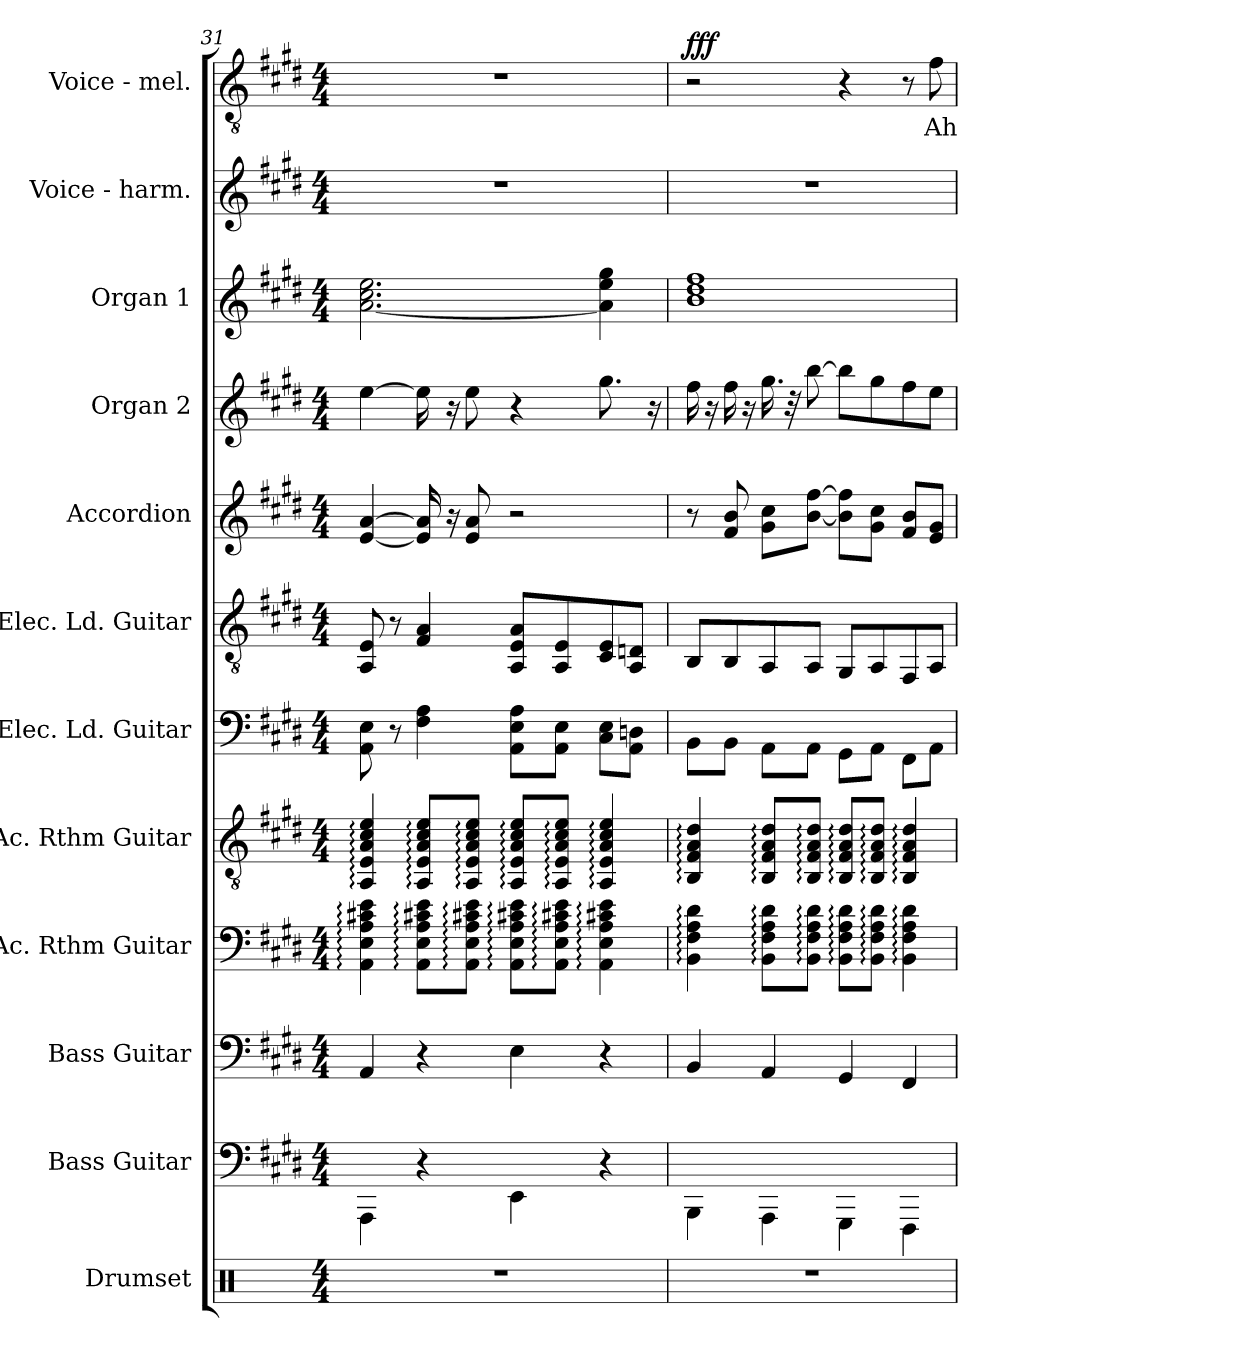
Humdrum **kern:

**kern	**kern	**kern	**kern	**kern	**kern	**kern	**kern	**kern	**kern	**kern	**kern	**text	**dynam
*part12	*part11	*part10	*part9	*part8	*part7	*part6	*part5	*part4	*part3	*part2	*part1	*part1	*part1
*staff12	*staff11	*staff10	*staff9	*staff8	*staff7	*staff6	*staff5	*staff4	*staff3	*staff2	*staff1	*staff1	*staff1
*I"Drumset	*I"Bass Guitar	*I"Bass Guitar	*I"Ac. Rthm Guitar	*I"Ac. Rthm Guitar	*I"Elec. Ld. Guitar	*I"Elec. Ld. Guitar	*I"Accordion	*I"Organ 2	*I"Organ 1	*I"Voice - harm.	*I"Voice - mel.	*	*
*I'Drums	*I'Bass	*I'Bass	*I'R. Guit.	*I'R. Guit.	*I'Ld. Guit.	*I'Ld. Guit.	*I'Acc.	*I'Org. 2	*I'Org. 1	*I'Harm.	*I'Mel.	*	*
!!LO:PB:g=z
*clefX	*	*clefF4	*	*clefGv2	*	*clefGv2	*clefG2	*clefG2	*clefG2	*clefG2	*clefGv2	*	*
*	*ITrd7c12	*ITrd7c12	*	*	*	*	*	*	*	*	*	*	*
*k[]	*k[f#c#g#d#]	*k[f#c#g#d#]	*k[f#c#g#d#]	*k[f#c#g#d#]	*k[f#c#g#d#]	*k[f#c#g#d#]	*k[f#c#g#d#]	*k[f#c#g#d#]	*k[f#c#g#d#]	*k[f#c#g#d#]	*k[f#c#g#d#]	*	*
*M4/4	*M4/4	*M4/4	*M4/4	*M4/4	*M4/4	*M4/4	*M4/4	*M4/4	*M4/4	*M4/4	*M4/4	*	*
=31	=31	=31	=31	=31	=31	=31	=31	=31	=31	=31	=31	=31	=31
1r	4AAAA\	4AAA/	4AA\: 4E\: 4A\: 4c#X\: 4e\:	4AA/: 4E/: 4A/: 4c#/: 4e/:	8AA\ 8E\	8AA/ 8E/	[4e/ [4a/	[4ee\	[2.a\ 2.cc#\ 2.ee\	1r	1r	.	.
.	.	.	.	.	8r	8r	.	.	.	.	.	.	.
.	4r	4r	8AA:\ 8E:\ 8A:\ 8c#X:\ 8e:\L	8AA/: 8E/: 8A/: 8c#/: 8e/:L	4F#\ 4A\	4F#/ 4A/	16e/] 16a/]	16ee\]	.	.	.	.	.
.	.	.	.	.	.	.	16r	16r	.	.	.	.	.
.	.	.	8AA:\ 8E:\ 8A:\ 8c#X:\ 8e:\J	8AA/: 8E/: 8A/: 8c#/: 8e/:J	.	.	8e/ 8a/	8ee\	.	.	.	.	.
.	4EEE\	4EE\	8AA:\ 8E:\ 8A:\ 8c#X:\ 8e:\L	8AA/: 8E/: 8A/: 8c#/: 8e/:L	8AA\ 8E\ 8A\L	8AA/ 8E/ 8A/L	2r	4r	.	.	.	.	.
.	.	.	8AA:\ 8E:\ 8A:\ 8c#X:\ 8e:\J	8AA/: 8E/: 8A/: 8c#/: 8e/:J	8AA\ 8E\J	8AA/ 8E/	.	.	.	.	.	.	.
.	4r	4r	4AA\: 4E\: 4A\: 4c#X\: 4e\:	4AA/: 4E/: 4A/: 4c#/: 4e/:	8C#\ 8E\L	8C#/ 8E/	.	8.gg#\	4a\] 4ee\ 4gg#\	.	.	.	.
.	.	.	.	.	8AA\ 8D\J	8AA/ 8Dn/J	.	.	.	.	.	.	.
.	.	.	.	.	.	.	.	16r	.	.	.	.	.
=32	=32	=32	=32	=32	=32	=32	=32	=32	=32	=32	=32	=32	=32
!	!	!	!	!	!	!	!	!	!	!	!	!	!LO:DY:b
1r	4BBBB\	4BBB/	4BB\: 4F#\: 4A\: 4d#\:	4BB/: 4F#/: 4A/: 4d#/:	8BB\L	8BB/L	8r	16ff#\	1b 1dd# 1ff#	1r	2r	.	fff
.	.	.	.	.	.	.	.	16r	.	.	.	.	.
.	.	.	.	.	8BB\J	8BB/	8f#/ 8b/	16ff#\	.	.	.	.	.
.	.	.	.	.	.	.	.	16r	.	.	.	.	.
.	4AAAA\	4AAA/	8BB:\ 8F#:\ 8A:\ 8d#:\L	8BB/: 8F#/: 8A/: 8d#/:L	8AA\L	8AA/	8g#\ 8cc#\L	16.gg#\	.	.	.	.	.
.	.	.	.	.	.	.	.	32r	.	.	.	.	.
.	.	.	8BB:\ 8F#:\ 8A:\ 8d#:\J	8BB/: 8F#/: 8A/: 8d#/:J	8AA\J	8AA/J	[8b\ [8ff#\J	[8bb\	.	.	.	.	.
.	4GGGG#\	4GGG#/	8BB:\ 8F#:\ 8A:\ 8d#:\L	8BB/: 8F#/: 8A/: 8d#/:L	8GG#\L	8GG#/L	8b]\ 8ff#]\L	8bb\L]	.	.	4r	.	.
.	.	.	8BB:\ 8F#:\ 8A:\ 8d#:\J	8BB/: 8F#/: 8A/: 8d#/:J	8AA\J	8AA/	8g#\ 8cc#\J	8gg#\	.	.	.	.	.
.	4FFFF#\	4FFF#/	4BB\: 4F#\: 4A\: 4d#\:	4BB/: 4F#/: 4A/: 4d#/:	8FF#\L	8FF#/	8f#/ 8b/L	8ff#\	.	.	8r	.	.
!	!	!	!	!	!	!	!	!	!	!	!	!LO:LY:b	!
.	.	.	.	.	8AA\J	8AA/J	8e/ 8g#/J	8ee\J	.	.	8f#\	Ah	.
=	=	=	=	=	=	=	=	=	=	=	=	=	=
*-	*-	*-	*-	*-	*-	*-	*-	*-	*-	*-	*-	*-	*-
